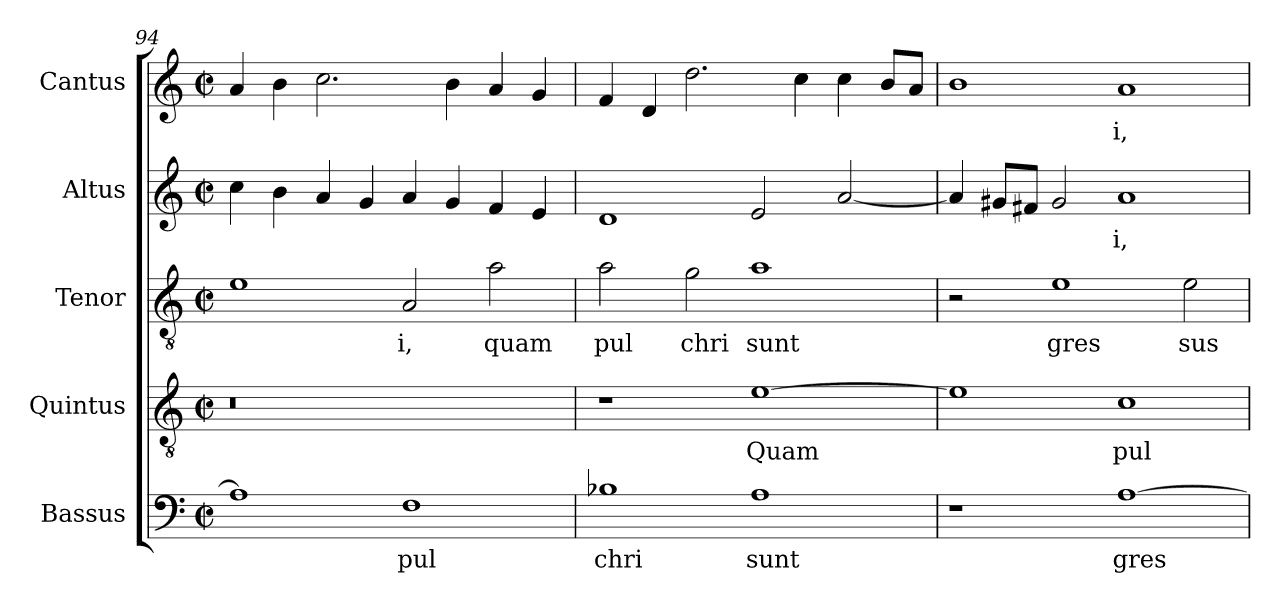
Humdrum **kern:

**kern	**text	**kern	**text	**kern	**text	**kern	**text	**kern	**text
*part5	*part5	*part4	*part4	*part3	*part3	*part2	*part2	*part1	*part1
*staff5	*staff5	*staff4	*staff4	*staff3	*staff3	*staff2	*staff2	*staff1	*staff1
*I"Bassus	*	*I"Quintus	*	*I"Tenor	*	*I"Altus	*	*I"Cantus	*
!!LO:PB:g=z
*clefF4	*	*clefGv2	*	*clefGv2	*	*clefG2	*	*clefG2	*
*	*	*	*	*	*	*k[]	*	*k[]	*
*	*	*	*	*	*	*C:	*	*C:	*
*M2/2	*	*M2/2	*	*M2/2	*	*M2/2	*	*M2/2	*
*met(c|)	*	*met(c|)	*	*met(c|)	*	*met(c|)	*	*met(c|)	*
=94	=94	=94	=94	=94	=94	=94	=94	=94	=94
1A]	.	0r	.	1e	.	4cc\	.	4a/	.
.	.	.	.	.	.	4b\	.	4b\	.
.	.	.	.	.	.	4a/	.	2.cc\	.
.	.	.	.	.	.	4g/	.	.	.
!	!LO:LY:b:cj	!	!	!	!LO:LY:b:cj	!	!	!	!
1F	pul	.	.	2A/	-i,	4a/	.	.	.
.	.	.	.	.	.	4g/	.	4b\	.
!	!	!	!	!	!LO:LY:b:cj	!	!	!	!
.	.	.	.	2a\	quam	4f/	.	4a/	.
.	.	.	.	.	.	4e/	.	4g/	.
=95	=95	=95	=95	=95	=95	=95	=95	=95	=95
!	!LO:LY:b:cj	!	!	!	!LO:LY:b:cj	!	!	!	!
1B-	chri	1r	.	2a\	pul	1d	.	4f/	.
.	.	.	.	.	.	.	.	4d/	.
!	!	!	!	!	!LO:LY:b:cj	!	!	!	!
.	.	.	.	2g\	chri	.	.	2.dd\	.
!	!LO:LY:b:cj	!	!LO:LY:b	!	!LO:LY:b:cj	!	!	!	!
1A	sunt	[>1e	Quam	1a	sunt	2e/	.	.	.
.	.	.	.	.	.	.	.	4cc\	.
.	.	.	.	.	.	[<2a/	.	4cc\	.
.	.	.	.	.	.	.	.	8b/L	.
.	.	.	.	.	.	.	.	8a/J	.
=96	=96	=96	=96	=96	=96	=96	=96	=96	=96
1r	.	1e]	.	2r	.	4a/]	.	1b	.
.	.	.	.	.	.	8g#/L	.	.	.
.	.	.	.	.	.	8f#/J	.	.	.
!	!	!	!	!	!LO:LY:b:cj	!	!	!	!
.	.	.	.	1e	gres	2g#/	.	.	.
!	!LO:LY:b	!	!LO:LY:b:cj	!	!	!	!LO:LY:b:cj	!	!LO:LY:b:cj
[>1A	gres	1c	pul-	.	.	1a	i,	1a	i,
!	!	!	!	!	!LO:LY:b:cj	!	!	!	!
.	.	.	.	2e\	sus	.	.	.	.
=	=	=	=	=	=	=	=	=	=
*-	*-	*-	*-	*-	*-	*-	*-	*-	*-
